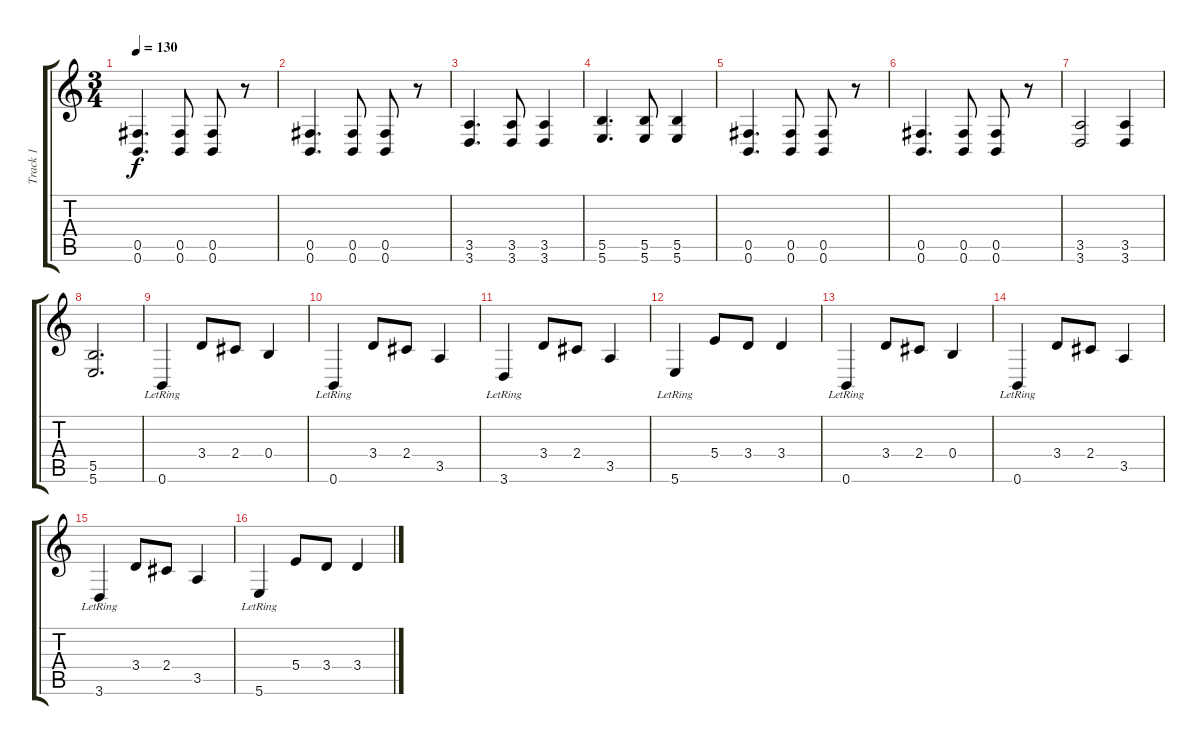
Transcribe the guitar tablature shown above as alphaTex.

\track ("Track 1" "Track 1") {instrument acousticguitarsteel}
\staff {score tabs}
\tuning (Db4 Ab3 E3 B2 Gb2 B1) {hide}
\ts (3 4)
\tempo 130
\clef g2
\ks c
(0.5 0.6).4{d dy f instrument acousticguitarsteel} (0.5 0.6).8 (0.5 0.6).8 r.8 |
(0.5 0.6).4{d} (0.5 0.6).8 (0.5 0.6).8 r.8 |
(3.5 3.6).4{d} (3.5 3.6).8 (3.5 3.6).4 |
(5.5 5.6).4{d} (5.5 5.6).8 (5.5 5.6).4 |
(0.5 0.6).4{d instrument acousticguitarsteel} (0.5 0.6).8 (0.5 0.6).8 r.8 |
(0.5 0.6).4{d} (0.5 0.6).8 (0.5 0.6).8 r.8 |
(3.5 3.6).2 (3.5 3.6).4 |
(5.5 5.6).2{d} |
0.6{lr}.4{instrument acousticguitarsteel} 3.4.8 2.4.8 0.4.4 |
0.6{lr}.4 3.4.8 2.4.8 3.5.4 |
3.6{lr}.4 3.4.8 2.4.8 3.5.4 |
5.6{lr}.4 5.4.8 3.4.8 3.4.4 |
0.6{lr}.4 3.4.8 2.4.8 0.4.4 |
0.6{lr}.4 3.4.8 2.4.8 3.5.4 |
3.6{lr}.4 3.4.8 2.4.8 3.5.4 |
5.6{lr}.4 5.4.8 3.4.8 3.4.4
